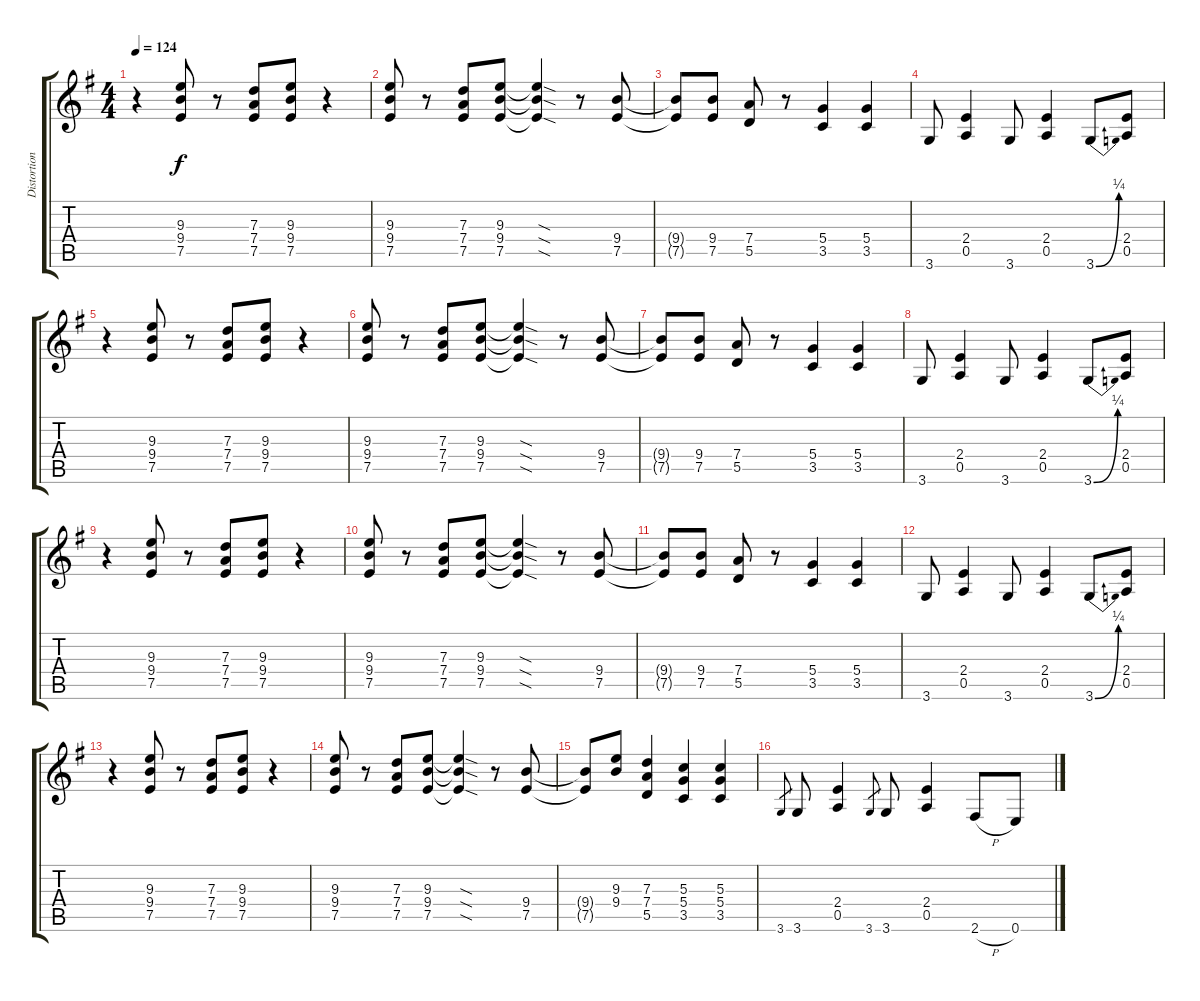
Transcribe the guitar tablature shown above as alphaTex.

\track ("Distortion" "Distortion") {instrument distortionguitar}
\staff {score tabs}
\tuning (E4 B3 G3 D3 A2 E2) {hide}
\ts (4 4)
\tempo 124
\clef g2
\ks g
r.4{dy f} (9.3 9.4 7.5).8 r.8 (7.3 7.4 7.5).8 (9.3 9.4 7.5).8 r.4 |
(9.3 9.4 7.5).8 r.8 (7.3 7.4 7.5).8 (9.3 9.4 7.5).8 (9.3{sod t} 9.4{sod t} 7.5{sod t}).4 r.8 (9.4 7.5).8 |
(9.4{t} 7.5{t}).8 (9.4 7.5).8 (7.4 5.5).8 r.8 (5.4 3.5).4 (5.4 3.5).4 |
3.6.8 (2.4 0.5).4 3.6.8 (2.4 0.5).4 3.6{be (bend 0 0 60 1)}.8 (2.4 0.5).8 |
r.4 (9.3 9.4 7.5).8 r.8 (7.3 7.4 7.5).8 (9.3 9.4 7.5).8 r.4 |
(9.3 9.4 7.5).8 r.8 (7.3 7.4 7.5).8 (9.3 9.4 7.5).8 (9.3{sod t} 9.4{sod t} 7.5{sod t}).4 r.8 (9.4 7.5).8 |
(9.4{t} 7.5{t}).8 (9.4 7.5).8 (7.4 5.5).8 r.8 (5.4 3.5).4 (5.4 3.5).4 |
3.6.8 (2.4 0.5).4 3.6.8 (2.4 0.5).4 3.6{be (bend 0 0 60 1)}.8 (2.4 0.5).8 |
r.4 (9.3 9.4 7.5).8 r.8 (7.3 7.4 7.5).8 (9.3 9.4 7.5).8 r.4 |
(9.3 9.4 7.5).8 r.8 (7.3 7.4 7.5).8 (9.3 9.4 7.5).8 (9.3{sod t} 9.4{sod t} 7.5{sod t}).4 r.8 (9.4 7.5).8 |
(9.4{t} 7.5{t}).8 (9.4 7.5).8 (7.4 5.5).8 r.8 (5.4 3.5).4 (5.4 3.5).4 |
3.6.8 (2.4 0.5).4 3.6.8 (2.4 0.5).4 3.6{be (bend 0 0 60 1)}.8 (2.4 0.5).8 |
r.4 (9.3 9.4 7.5).8 r.8 (7.3 7.4 7.5).8 (9.3 9.4 7.5).8 r.4 |
(9.3 9.4 7.5).8 r.8 (7.3 7.4 7.5).8 (9.3 9.4 7.5).8 (9.3{sod t} 9.4{sod t} 7.5{sod t}).4 r.8 (9.4 7.5).8 |
(9.4{t} 7.5{t}).8 (9.3 9.4).8 (7.3 7.4 5.5).4 (5.3 5.4 3.5).4 (5.3 5.4 3.5).4 |
3.6.8{gr} 3.6.8 (2.4 0.5).4 3.6.8{gr} 3.6.8 (2.4 0.5).4 2.6{h}.8 0.6.8
